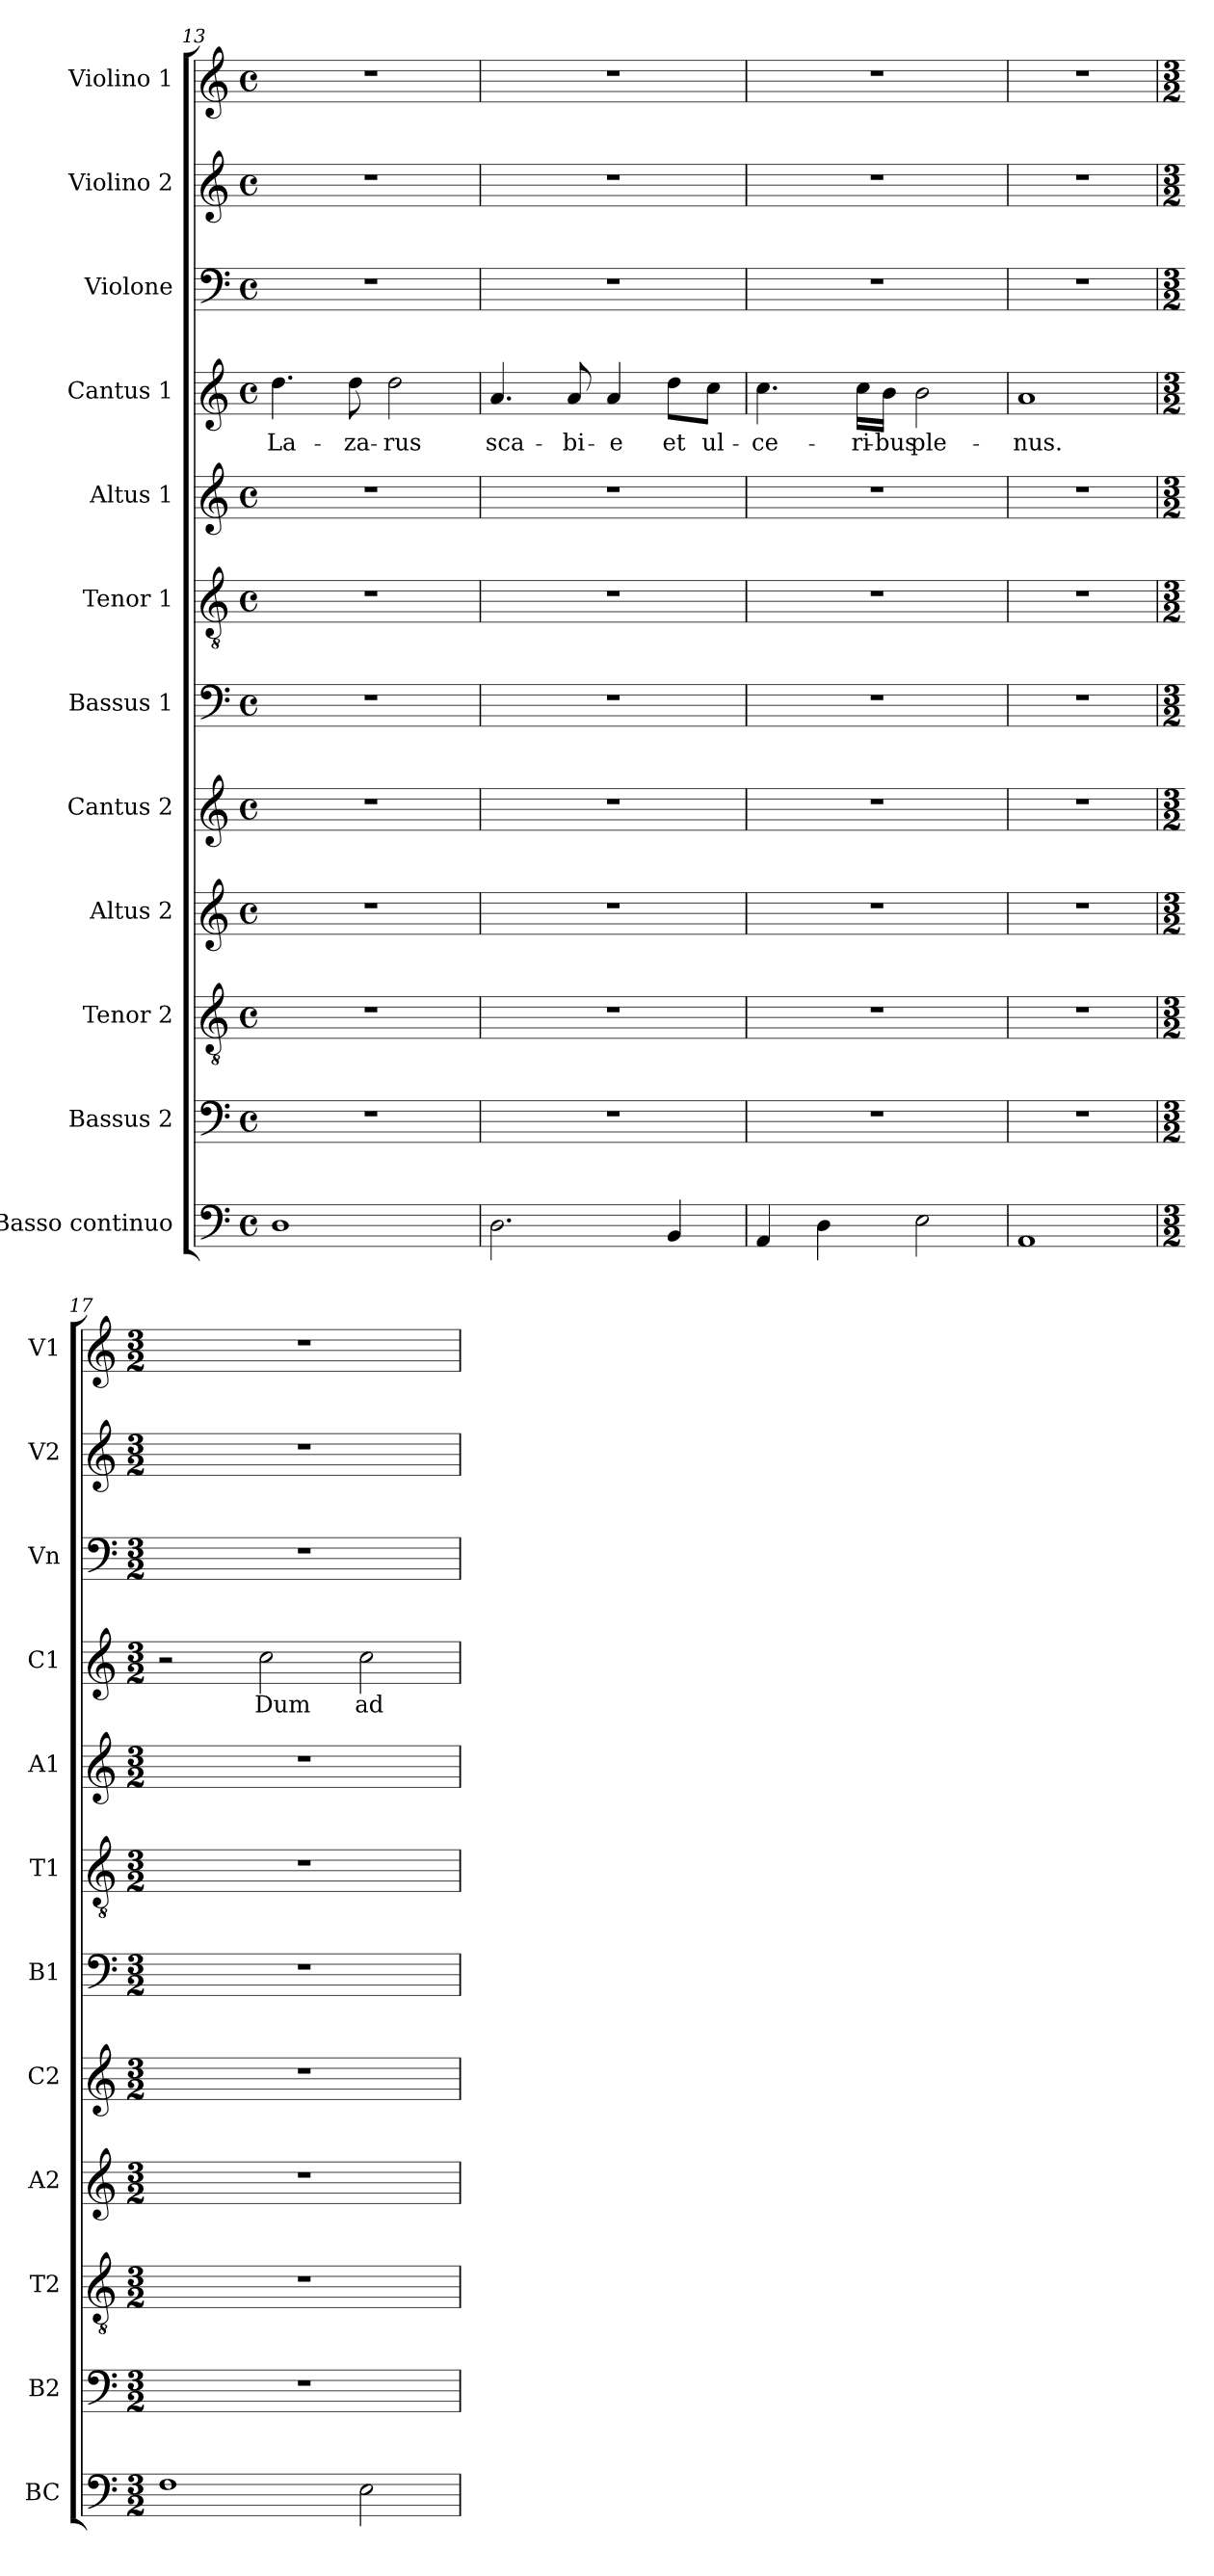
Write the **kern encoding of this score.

**kern	**kern	**kern	**kern	**kern	**kern	**kern	**kern	**kern	**text	**kern	**kern	**kern
*part12	*part11	*part10	*part9	*part8	*part7	*part6	*part5	*part4	*part4	*part3	*part2	*part1
*staff12	*staff11	*staff10	*staff9	*staff8	*staff7	*staff6	*staff5	*staff4	*staff4	*staff3	*staff2	*staff1
*I"Basso continuo	*I"Bassus 2	*I"Tenor 2	*I"Altus 2	*I"Cantus 2	*I"Bassus 1	*I"Tenor 1	*I"Altus 1	*I"Cantus 1	*	*I"Violone	*I"Violino 2	*I"Violino 1
*I'BC	*I'B2	*I'T2	*I'A2	*I'C2	*I'B1	*I'T1	*I'A1	*I'C1	*	*I'Vn	*I'V2	*I'V1
*clefF4	*clefF4	*clefGv2	*clefG2	*clefG2	*clefF4	*clefGv2	*clefG2	*clefG2	*	*clefF4	*clefG2	*clefG2
*ITrd7c12	*	*	*	*	*	*	*	*	*	*ITrd7c12	*	*
*k[]	*k[]	*k[]	*k[]	*k[]	*k[]	*k[]	*k[]	*k[]	*	*k[]	*k[]	*k[]
*C:	*C:	*C:	*C:	*C:	*C:	*C:	*C:	*C:	*	*C:	*C:	*C:
*M4/4	*M4/4	*M4/4	*M4/4	*M4/4	*M4/4	*M4/4	*M4/4	*M4/4	*	*M4/4	*M4/4	*M4/4
*met(c)	*met(c)	*met(c)	*met(c)	*met(c)	*met(c)	*met(c)	*met(c)	*met(c)	*	*met(c)	*met(c)	*met(c)
=13	=13	=13	=13	=13	=13	=13	=13	=13	=13	=13	=13	=13
!	!	!	!	!	!	!	!	!	!LO:LY:b	!	!	!
1DD	1r	1r	1r	1r	1r	1r	1r	4.dd\	La-	1r	1r	1r
!	!	!	!	!	!	!	!	!	!LO:LY:b	!	!	!
.	.	.	.	.	.	.	.	8dd\	-za-	.	.	.
!	!	!	!	!	!	!	!	!	!LO:LY:b	!	!	!
.	.	.	.	.	.	.	.	2dd\	-rus	.	.	.
=14	=14	=14	=14	=14	=14	=14	=14	=14	=14	=14	=14	=14
!	!	!	!	!	!	!	!	!	!LO:LY:b	!	!	!
2.DD\	1r	1r	1r	1r	1r	1r	1r	4.a/	sca-	1r	1r	1r
!	!	!	!	!	!	!	!	!	!LO:LY:b	!	!	!
.	.	.	.	.	.	.	.	8a/	-bi-	.	.	.
!	!	!	!	!	!	!	!	!	!LO:LY:b	!	!	!
.	.	.	.	.	.	.	.	4a/	-e	.	.	.
!	!	!	!	!	!	!	!	!	!LO:LY:b	!	!	!
4BBB/	.	.	.	.	.	.	.	8dd\L	et	.	.	.
!	!	!	!	!	!	!	!	!	!LO:LY:b	!	!	!
.	.	.	.	.	.	.	.	8cc\J	ul-	.	.	.
=15	=15	=15	=15	=15	=15	=15	=15	=15	=15	=15	=15	=15
!	!	!	!	!	!	!	!	!	!LO:LY:b	!	!	!
4AAA/	1r	1r	1r	1r	1r	1r	1r	4.cc\	-ce-	1r	1r	1r
4DD\	.	.	.	.	.	.	.	.	.	.	.	.
!	!	!	!	!	!	!	!	!	!LO:LY:b	!	!	!
.	.	.	.	.	.	.	.	16cc\LL	-ri-	.	.	.
!	!	!	!	!	!	!	!	!	!LO:LY:b	!	!	!
.	.	.	.	.	.	.	.	16b\JJ	-bus	.	.	.
!	!	!	!	!	!	!	!	!	!LO:LY:b	!	!	!
2EE\	.	.	.	.	.	.	.	2b\	ple-	.	.	.
=16	=16	=16	=16	=16	=16	=16	=16	=16	=16	=16	=16	=16
!	!	!	!	!	!	!	!	!	!LO:LY:b	!	!	!
1AAA	1r	1r	1r	1r	1r	1r	1r	1a	-nus.	1r	1r	1r
!!LO:LB:g=z
=17	=17	=17	=17	=17	=17	=17	=17	=17	=17	=17	=17	=17
*M3/2	*M3/2	*M3/2	*M3/2	*M3/2	*M3/2	*M3/2	*M3/2	*M3/2	*	*M3/2	*M3/2	*M3/2
1FF	1.r	1.r	1.r	1.r	1.r	1.r	1.r	2r	.	1.r	1.r	1.r
!	!	!	!	!	!	!	!	!	!LO:LY:b	!	!	!
.	.	.	.	.	.	.	.	2cc\	Dum	.	.	.
!	!	!	!	!	!	!	!	!	!LO:LY:b	!	!	!
2EE\	.	.	.	.	.	.	.	2cc\	ad	.	.	.
=	=	=	=	=	=	=	=	=	=	=	=	=
*-	*-	*-	*-	*-	*-	*-	*-	*-	*-	*-	*-	*-
